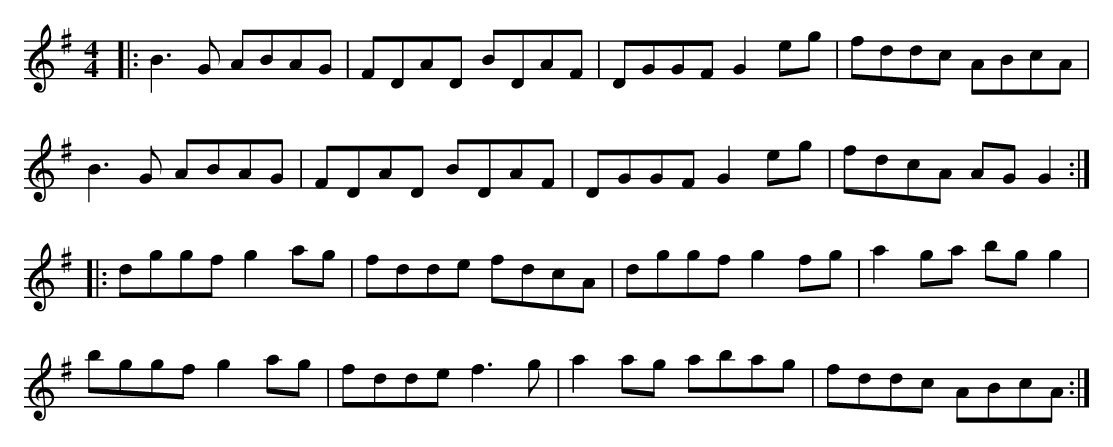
X:1
M:4/4
K:G
|:B3 G ABAG|FDAD BDAF|DGGF G2 eg|fddc ABcA|
B3 G ABAG|FDAD BDAF|DGGF G2 eg|fdcA AG G2:|
|:dggf g2 ag|fdde fdcA|dggf g2 fg|a2 ga bg g2|
bggf g2 ag|fdde f3 g|a2 ag abag|fddc ABcA:|
